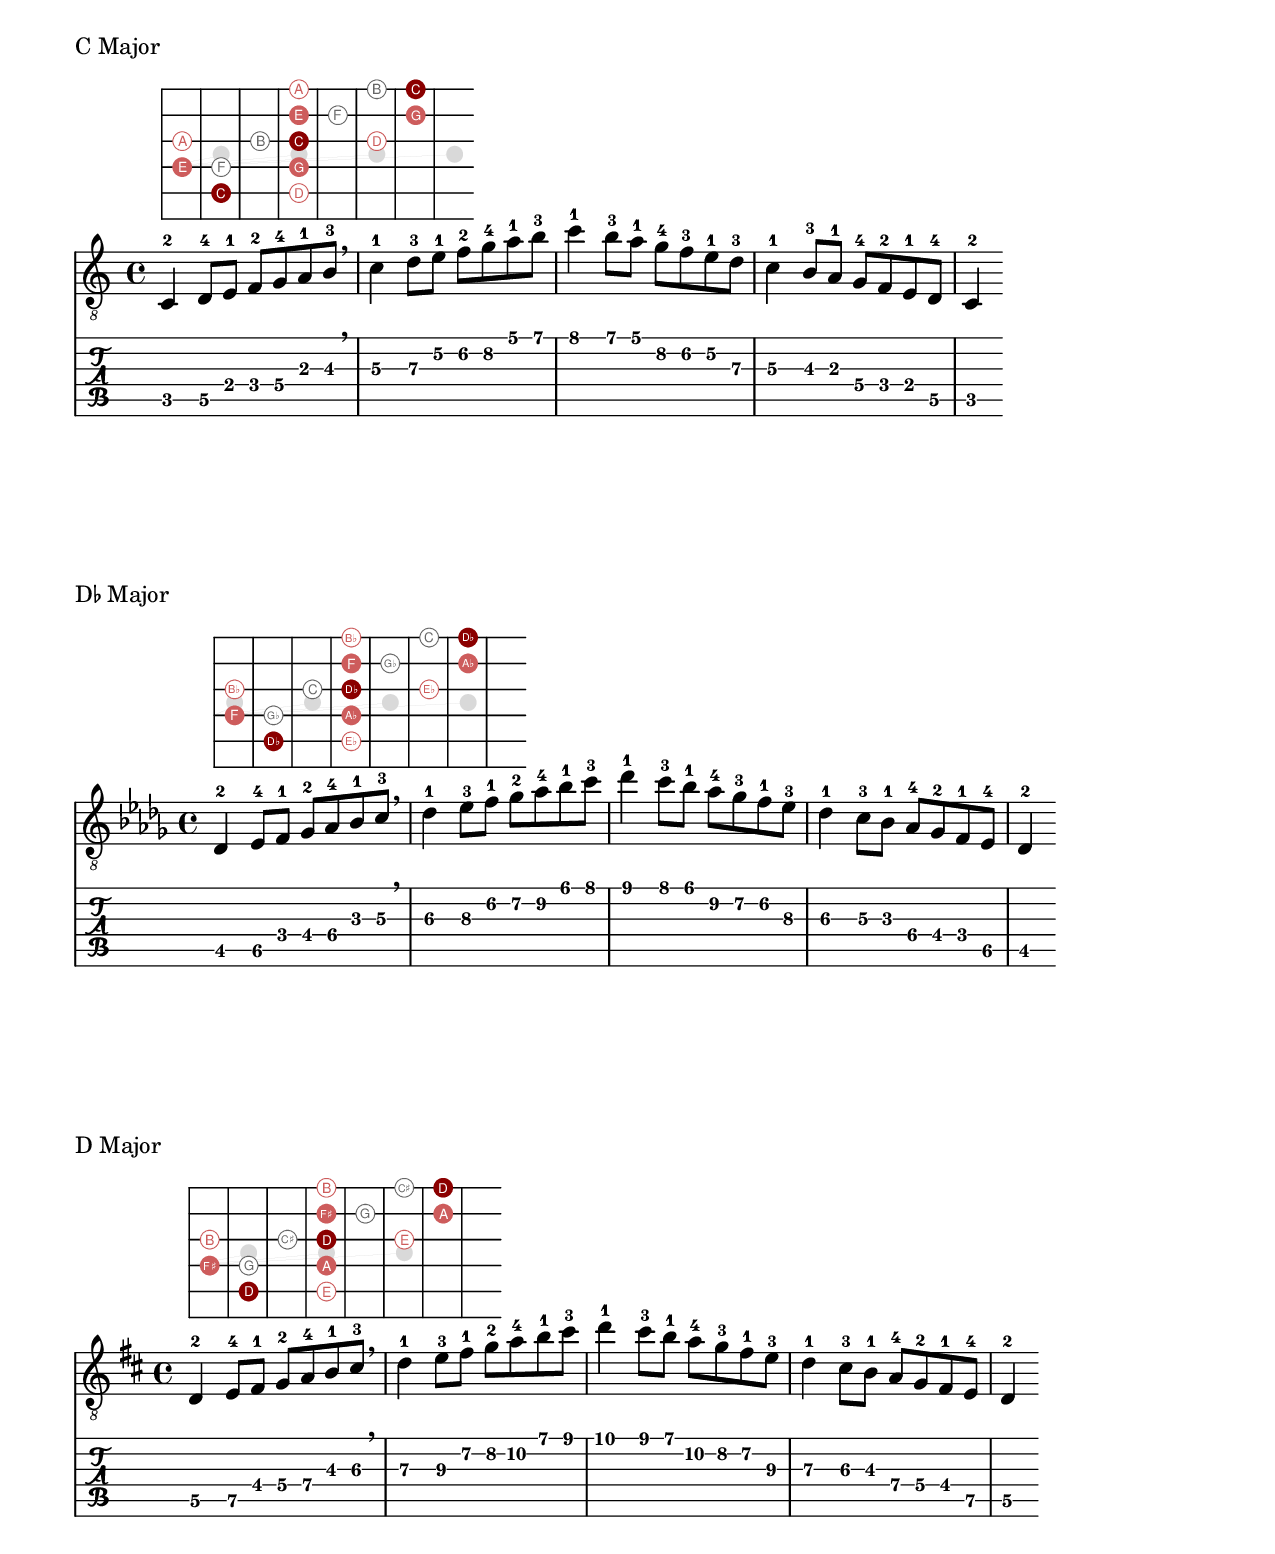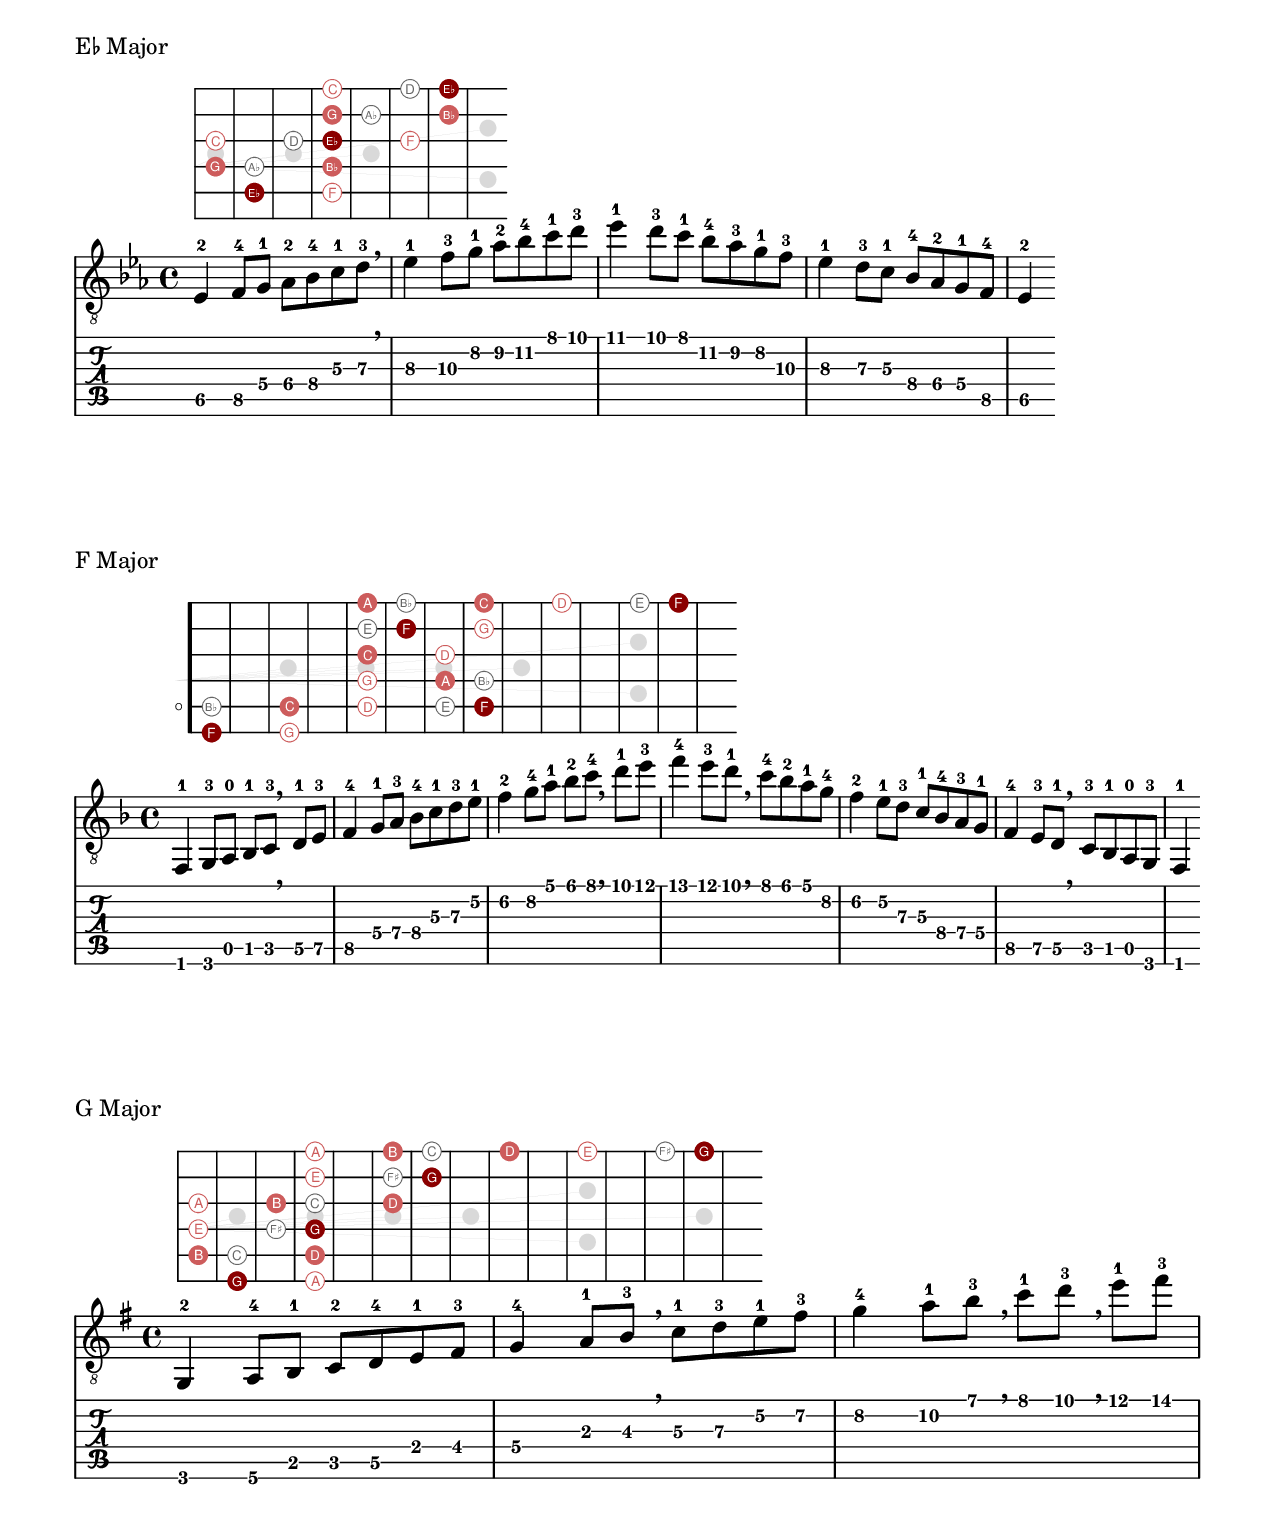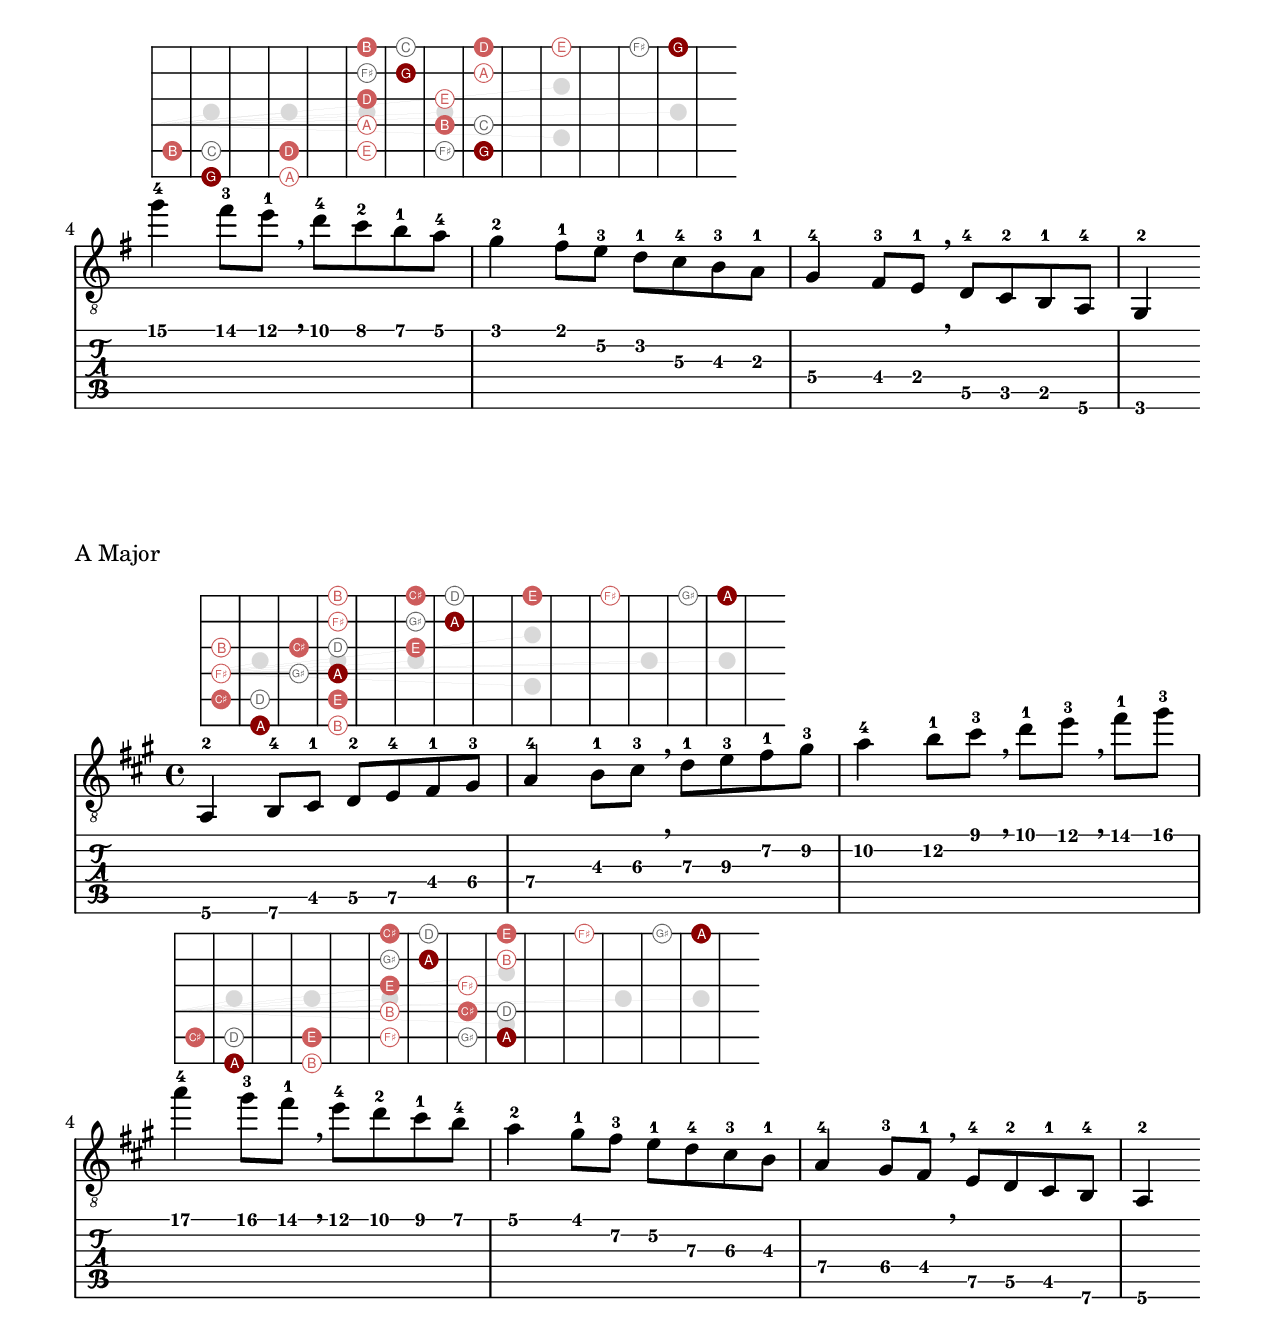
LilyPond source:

\version "2.24.0"

\include "../titling.ily"
\paper {
  #(set-paper-size "letter")
  left-margin = 0.5\in
  top-margin = 0.5\in
  right-margin = 0.5\in
  bottom-margin = 0.5\in
}

\language "english"

\markup {
  \column {
    \justify { C Major }
    \vspace #0.5
  }
}

music = \relative {
  \key c \major
  \time 4/4

  c4-2 d8-4 e-1 f-2 g-4 a-1 b-3 \breathe |
  c4-1 d8-3 e-1 f-2 g-4 a-1 b-3 |
  c4-1 b8-3 a-1 g-4 f-3 e-1 d-3 |
  c4-1 b8-3 a-1 g-4 f-2 e-1 d-4 |
  c4-2
}

fret-diagram-size = 2.5

\score {
  <<
    \new Staff {
      \clef "treble_8"
      <<
        \music
        {
          s1^\markup { \combine
            % x-coordinate = size * fret-distance * (fret-number - 0.5) + 0.16
            %              = 2.5 * 1.5 * (fret-number − 0.5) + 0.16
            \postscript #"
              5.785 1.24 0.8 0 360 arc closepath
              13.285 1.24 0.8 0 360 arc closepath
              20.785 1.24 0.8 0 360 arc closepath
              28.285 1.24 0.8 0 360 arc closepath
              0.85 setgray fill
            "
            \override #`(size . ,fret-diagram-size)
            \fret-diagram-container {
              \fret-diagram-verbose #`(
                (place-fret 5 3 "C" ,@fret-diagram-root-format)
                (place-fret 5 5 "D" ,@fret-diagram-pentatonic-format)
                (place-fret 4 2 "E" ,@fret-diagram-triad-format)
                (place-fret 4 3 "F" ,@fret-diagram-other-format)
                (place-fret 4 5 "G" ,@fret-diagram-triad-format)
                (place-fret 3 2 "A" ,@fret-diagram-pentatonic-format)
                (place-fret 3 4 "B" ,@fret-diagram-other-format)
                (place-fret 3 5 "C" ,@fret-diagram-root-format)
                (place-fret 3 7 "D" ,@fret-diagram-pentatonic-format)
                (place-fret 2 5 "E" ,@fret-diagram-triad-format)
                (place-fret 2 6 "F" ,@fret-diagram-other-format)
                (place-fret 2 8 "G" ,@fret-diagram-triad-format)
                (place-fret 1 5 "A" ,@fret-diagram-pentatonic-format)
                (place-fret 1 7 "B" ,@fret-diagram-other-format)
                (place-fret 1 8 "C" ,@fret-diagram-root-format))
            }
          }
        }
      >>
    }
    \new TabStaff {
      <<
        \music
        {
          \set TabStaff.restrainOpenStrings = ##t
          \set TabStaff.minimumFret = #2
          s1 |
          \set TabStaff.minimumFret = #5
          s1*2 |
          s4 \set TabStaff.minimumFret = #2
        }
      >>
    }
  >>
}

\markup {
  \column {
    \vspace #1
    \justify { \concat { D \hspace #0.1 \raise #0.4 \teeny \flat } Major }
    \vspace #0.5
  }
}

\score {
  <<
    \new Staff {
      \clef "treble_8"
      <<
        { \transpose c d-flat { \music } }
        {
          s1^\markup { \combine
            \postscript #"
              2.035 1.24 0.8 0 360 arc closepath
              9.535 1.24 0.8 0 360 arc closepath
              17.035 1.24 0.8 0 360 arc closepath
              24.535 1.24 0.8 0 360 arc closepath
              0.85 setgray fill
            "
            \override #`(size . ,fret-diagram-size)
            \fret-diagram-container {
              \fret-diagram-verbose #`(
                (place-fret 5 3 "D♭" ,@fret-diagram-root-format)
                (place-fret 5 5 "E♭" ,@fret-diagram-pentatonic-format)
                (place-fret 4 2 "F"  ,@fret-diagram-triad-format)
                (place-fret 4 3 "G♭" ,@fret-diagram-other-format)
                (place-fret 4 5 "A♭" ,@fret-diagram-triad-format)
                (place-fret 3 2 "B♭" ,@fret-diagram-pentatonic-format)
                (place-fret 3 4 "C"  ,@fret-diagram-other-format)
                (place-fret 3 5 "D♭" ,@fret-diagram-root-format)
                (place-fret 3 7 "E♭" ,@fret-diagram-pentatonic-format)
                (place-fret 2 5 "F"  ,@fret-diagram-triad-format)
                (place-fret 2 6 "G♭" ,@fret-diagram-other-format)
                (place-fret 2 8 "A♭" ,@fret-diagram-triad-format)
                (place-fret 1 5 "B♭" ,@fret-diagram-pentatonic-format)
                (place-fret 1 7 "C"  ,@fret-diagram-other-format)
                (place-fret 1 8 "D♭" ,@fret-diagram-root-format))
            }
          }
        }
      >>
    }
    \new TabStaff {
      <<
        { \transpose c d-flat { \music } }
        {
          \set TabStaff.restrainOpenStrings = ##t
          \set TabStaff.minimumFret = #3
          s1 |
          \set TabStaff.minimumFret = #6
          s1*2 |
          s4 \set TabStaff.minimumFret = #3
        }
      >>
    }
  >>
}

\markup {
  \column {
    \vspace #1
    \justify { D Major }
    \vspace #0.5
  }
}

\score {
  <<
    \new Staff {
      \clef "treble_8"
      <<
        { \transpose c d { \music } }
        {
          s1^\markup { \combine
            \postscript #"
              5.785 1.24 0.8 0 360 arc closepath
              13.285 1.24 0.8 0 360 arc closepath
              20.785 1.24 0.8 0 360 arc closepath
              0.85 setgray fill
            "
            \override #`(size . ,fret-diagram-size)
            \fret-diagram-container {
              \fret-diagram-verbose #`(
                (place-fret 5 3 "D"  ,@fret-diagram-root-format)
                (place-fret 5 5 "E"  ,@fret-diagram-pentatonic-format)
                (place-fret 4 2 "F♯" ,@fret-diagram-triad-format)
                (place-fret 4 3 "G"  ,@fret-diagram-other-format)
                (place-fret 4 5 "A"  ,@fret-diagram-triad-format)
                (place-fret 3 2 "B"  ,@fret-diagram-pentatonic-format)
                (place-fret 3 4 "C♯" ,@fret-diagram-other-format)
                (place-fret 3 5 "D"  ,@fret-diagram-root-format)
                (place-fret 3 7 "E"  ,@fret-diagram-pentatonic-format)
                (place-fret 2 5 "F♯" ,@fret-diagram-triad-format)
                (place-fret 2 6 "G"  ,@fret-diagram-other-format)
                (place-fret 2 8 "A"  ,@fret-diagram-triad-format)
                (place-fret 1 5 "B"  ,@fret-diagram-pentatonic-format)
                (place-fret 1 7 "C♯" ,@fret-diagram-other-format)
                (place-fret 1 8 "D"  ,@fret-diagram-root-format))
            }
          }
        }
      >>
    }
    \new TabStaff {
      <<
        { \transpose c d { \music } }
        {
          \set TabStaff.restrainOpenStrings = ##t
          \set TabStaff.minimumFret = #4
          s1 |
          \set TabStaff.minimumFret = #7
          s1*2 |
          s4 \set TabStaff.minimumFret = #4
        }
      >>
    }
  >>
}

\pageBreak

\markup {
  \column {
    \vspace #1
    \justify { \concat { E \hspace #0.1 \raise #0.4 \teeny \flat } Major }
    \vspace #0.5
  }
}

\score {
  <<
    \new Staff {
      \clef "treble_8"
      <<
        { \transpose c e-flat { \music } }
        {
          s1^\markup { \combine
            \postscript #"
              2.035 1.24 0.8 0 360 arc closepath
              9.535 1.24 0.8 0 360 arc closepath
              17.035 1.24 0.8 0 360 arc closepath
              28.285 3.72 0.8 0 360 arc closepath
              28.285 -1.24 0.8 0 360 arc closepath
              0.85 setgray fill
            "
            \override #`(size . ,fret-diagram-size)
            \fret-diagram-container {
              \fret-diagram-verbose #`(
                (place-fret 5 3 "E♭" ,@fret-diagram-root-format)
                (place-fret 5 5 "F"  ,@fret-diagram-pentatonic-format)
                (place-fret 4 2 "G"  ,@fret-diagram-triad-format)
                (place-fret 4 3 "A♭" ,@fret-diagram-other-format)
                (place-fret 4 5 "B♭" ,@fret-diagram-triad-format)
                (place-fret 3 2 "C"  ,@fret-diagram-pentatonic-format)
                (place-fret 3 4 "D"  ,@fret-diagram-other-format)
                (place-fret 3 5 "E♭" ,@fret-diagram-root-format)
                (place-fret 3 7 "F"  ,@fret-diagram-pentatonic-format)
                (place-fret 2 5 "G"  ,@fret-diagram-triad-format)
                (place-fret 2 6 "A♭" ,@fret-diagram-other-format)
                (place-fret 2 8 "B♭" ,@fret-diagram-triad-format)
                (place-fret 1 5 "C"  ,@fret-diagram-pentatonic-format)
                (place-fret 1 7 "D"  ,@fret-diagram-other-format)
                (place-fret 1 8 "E♭" ,@fret-diagram-root-format))
            }
          }
        }
      >>
    }
    \new TabStaff {
      <<
        { \transpose c e-flat { \music } }
        {
          \set TabStaff.restrainOpenStrings = ##t
          \set TabStaff.minimumFret = #5
          s1 |
          \set TabStaff.minimumFret = #8
          s1*2 |
          s4 \set TabStaff.minimumFret = #5
        }
      >>
    }
  >>
}

\markup {
  \column {
    \vspace #1
    \justify { F Major }
    \vspace #0.5
  }
}

music = \relative {
  \key f \major
  \time 4/4

  f,4-1 g8-3 a-0 b-flat-1 c-3 \breathe d-1 e-3 |
  f4-4 g8-1 a-3 b-flat-4 c-1 d-3 e-1 |
  f4-2 g8-4 a-1 b-flat-2 c-4 \breathe d-1 e-3 |
  f4-4 e8-3 d-1 \breathe c-4 b-flat-2 a-1 g-4 |
  f4-2 e8-1 d-3 c-1 b-flat-4 a-3 g-1 |
  f4-4 e8-3 d-1 \breathe c-3 b-flat-1 a-0 g-3 |
  f4-1
}

\score {
  <<
    \new Staff {
      \clef "treble_8"
      <<
        { \music }
        {
          s1^\markup { \combine
            % x-coordinate = size * fret-distance * (fret-number - 0.5) + 0.16
            %              = 2.5 * 1.5 * (fret-number − 0.5) + 1.5
            \postscript #"
              10.875 1.24 0.8 0 360 arc closepath
              18.375 1.24 0.8 0 360 arc closepath
              25.875 1.24 0.8 0 360 arc closepath
              33.375 1.24 0.8 0 360 arc closepath
              44.625 3.72 0.8 0 360 arc closepath
              44.625 -1.24 0.8 0 360 arc closepath
              0.85 setgray fill
            "
            \override #`(size . ,fret-diagram-size)
            \fret-diagram-container {
              \fret-diagram-verbose #`(
                (place-fret 6  1 "F"  ,@fret-diagram-root-format)
                (place-fret 6  3 "G"  ,@fret-diagram-pentatonic-format)
                (open       5    "A"  ,@fret-diagram-triad-format)
                (place-fret 5  1 "B♭" ,@fret-diagram-other-format)
                (place-fret 5  3 "C"  ,@fret-diagram-triad-format)
                (place-fret 5  5 "D"  ,@fret-diagram-pentatonic-format)
                (place-fret 5  7 "E"  ,@fret-diagram-other-format)
                (place-fret 5  8 "F"  ,@fret-diagram-root-format)
                (place-fret 4  5 "G"  ,@fret-diagram-pentatonic-format)
                (place-fret 4  7 "A"  ,@fret-diagram-triad-format)
                (place-fret 4  8 "B♭" ,@fret-diagram-other-format)
                (place-fret 3  5 "C"  ,@fret-diagram-triad-format)
                (place-fret 3  7 "D"  ,@fret-diagram-pentatonic-format)
                (place-fret 2  5 "E"  ,@fret-diagram-other-format)
                (place-fret 2  6 "F"  ,@fret-diagram-root-format)
                (place-fret 2  8 "G"  ,@fret-diagram-pentatonic-format)
                (place-fret 1  5 "A"  ,@fret-diagram-triad-format)
                (place-fret 1  6 "B♭" ,@fret-diagram-other-format)
                (place-fret 1  8 "C"  ,@fret-diagram-triad-format)
                (place-fret 1 10 "D"  ,@fret-diagram-pentatonic-format)
                (place-fret 1 12 "E"  ,@fret-diagram-other-format)
                (place-fret 1 13 "F"  ,@fret-diagram-root-format))
            }
          }
        }
      >>
    }
    \new TabStaff {
      <<
        { \music }
        {
          s2. \set TabStaff.minimumFret = #5 \set TabStaff.restrainOpenStrings = ##t s4 |
          s1*4 |
          s2 \unset TabStaff.minimumFret \set TabStaff.restrainOpenStrings = ##f s2 |
        }
      >>
    }
  >>
}

music = \relative {
  \key g \major
  \time 4/4

  g,4-2 a8-4 b-1 c-2 d-4 e-1 f-sharp-3 |
  g4-4 a8-1 b-3 \breathe c-1 d-3 e-1 f-sharp-3 |
  g4-4 a8-1 b-3 \breathe c-1 d-3 \breathe e-1 f-sharp-3 |
  g4-4 f-sharp8-3 e-1 \breathe d-4 c-2 b-1 a-4 |
  g4-2 f-sharp8-1 e-3 d-1 c-4 b-3 a-1 |
  g4-4 f-sharp8-3 e-1 \breathe d-4 c-2 b-1 a-4 |
  g4-2
}

\markup {
  \column {
    \vspace #1
    \justify { G Major }
    \vspace #0.5
  }
}

\score {
  <<
    \new Staff {
      \clef "treble_8"
      <<
        { \music }
        {
          s1^\markup { \combine
            % x-coordinate = size * fret-distance * (fret-number - 0.5) + 0.16
            %              = 2.5 * 1.5 * (fret-number − 0.5) + 0.16
            \postscript #"
              5.785 1.24 0.8 0 360 arc closepath
              13.285 1.24 0.8 0 360 arc closepath
              20.785 1.24 0.8 0 360 arc closepath
              28.285 1.24 0.8 0 360 arc closepath
              39.535 3.72 0.8 0 360 arc closepath
              39.535 -1.24 0.8 0 360 arc closepath
              50.785 1.24 0.8 0 360 arc closepath
              0.85 setgray fill
            "
            \override #`(size . ,fret-diagram-size)
            \fret-diagram-container {
              \fret-diagram-verbose #`(
                (place-fret 6  3 "G"  ,@fret-diagram-root-format)
                (place-fret 6  5 "A"  ,@fret-diagram-pentatonic-format)
                (place-fret 5  2 "B"  ,@fret-diagram-triad-format)
                (place-fret 5  3 "C"  ,@fret-diagram-other-format)
                (place-fret 5  5 "D"  ,@fret-diagram-triad-format)
                (place-fret 4  2 "E"  ,@fret-diagram-pentatonic-format)
                (place-fret 4  4 "F♯" ,@fret-diagram-other-format)
                (place-fret 4  5 "G"  ,@fret-diagram-root-format)
                (place-fret 3  2 "A"  ,@fret-diagram-pentatonic-format)
                (place-fret 3  4 "B"  ,@fret-diagram-triad-format)
                (place-fret 3  5 "C"  ,@fret-diagram-other-format)
                (place-fret 3  7 "D"  ,@fret-diagram-triad-format)
                (place-fret 2  5 "E"  ,@fret-diagram-pentatonic-format)
                (place-fret 2  7 "F♯" ,@fret-diagram-other-format)
                (place-fret 2  8 "G"  ,@fret-diagram-root-format)
                (place-fret 1  5 "A"  ,@fret-diagram-pentatonic-format)
                (place-fret 1  7 "B"  ,@fret-diagram-triad-format)
                (place-fret 1  8 "C"  ,@fret-diagram-other-format)
                (place-fret 1 10 "D"  ,@fret-diagram-triad-format)
                (place-fret 1 12 "E"  ,@fret-diagram-pentatonic-format)
                (place-fret 1 14 "F♯" ,@fret-diagram-other-format)
                (place-fret 1 15 "G"  ,@fret-diagram-root-format))
            }
          } |
          s1*2 |
          s1^\markup { \combine
            \postscript #"
              5.785 1.24 0.8 0 360 arc closepath
              13.285 1.24 0.8 0 360 arc closepath
              20.785 1.24 0.8 0 360 arc closepath
              28.285 1.24 0.8 0 360 arc closepath
              39.535 3.72 0.8 0 360 arc closepath
              39.535 -1.24 0.8 0 360 arc closepath
              50.785 1.24 0.8 0 360 arc closepath
              0.85 setgray fill
            "
            \override #`(size . ,fret-diagram-size)
            \fret-diagram-container {
              \fret-diagram-verbose #`(
                (place-fret 6  3 "G"  ,@fret-diagram-root-format)
                (place-fret 6  5 "A"  ,@fret-diagram-pentatonic-format)
                (place-fret 5  2 "B"  ,@fret-diagram-triad-format)
                (place-fret 5  3 "C"  ,@fret-diagram-other-format)
                (place-fret 5  5 "D"  ,@fret-diagram-triad-format)
                (place-fret 5  7 "E"  ,@fret-diagram-pentatonic-format)
                (place-fret 5  9 "F♯" ,@fret-diagram-other-format)
                (place-fret 5 10 "G"  ,@fret-diagram-root-format)
                (place-fret 4  7 "A"  ,@fret-diagram-pentatonic-format)
                (place-fret 4  9 "B"  ,@fret-diagram-triad-format)
                (place-fret 4 10 "C"  ,@fret-diagram-other-format)
                (place-fret 3  7 "D"  ,@fret-diagram-triad-format)
                (place-fret 3  9 "E"  ,@fret-diagram-pentatonic-format)
                (place-fret 2  7 "F♯" ,@fret-diagram-other-format)
                (place-fret 2  8 "G"  ,@fret-diagram-root-format)
                (place-fret 2 10 "A"  ,@fret-diagram-pentatonic-format)
                (place-fret 1  7 "B"  ,@fret-diagram-triad-format)
                (place-fret 1  8 "C"  ,@fret-diagram-other-format)
                (place-fret 1 10 "D"  ,@fret-diagram-triad-format)
                (place-fret 1 12 "E"  ,@fret-diagram-pentatonic-format)
                (place-fret 1 14 "F♯" ,@fret-diagram-other-format)
                (place-fret 1 15 "G"  ,@fret-diagram-root-format))
            }
          } |
        }
      >>
    }
    \new TabStaff {
      <<
        { \music }
        {
          \set TabStaff.restrainOpenStrings = ##t
          \set TabStaff.minimumFret = #2
          s1 |
          s2 \set TabStaff.minimumFret = #5 s |
          \set TabStaff.minimumFret = #7
          s1 |
          s2 \set TabStaff.minimumFret = #2 s |
        }
      >>
    }
  >>
}

\markup {
  \column {
    \vspace #1
    \justify { A Major }
    \vspace #0.5
  }
}

\score {
  <<
    \new Staff {
      \clef "treble_8"
      <<
        { \transpose g a { \music } }
        {
          s1^\markup { \combine
            \postscript #"
              5.785 1.24 0.8 0 360 arc closepath
              13.285 1.24 0.8 0 360 arc closepath
              20.785 1.24 0.8 0 360 arc closepath
              32.035 3.72 0.8 0 360 arc closepath
              32.035 -1.24 0.8 0 360 arc closepath
              43.285 1.24 0.8 0 360 arc closepath
              50.785 1.24 0.8 0 360 arc closepath
              0.85 setgray fill
            "
            \override #`(size . ,fret-diagram-size)
            \fret-diagram-container {
              \fret-diagram-verbose #`(
                (place-fret 6  5 "A"  ,@fret-diagram-root-format)
                (place-fret 6  7 "B"  ,@fret-diagram-pentatonic-format)
                (place-fret 5  4 "C♯" ,@fret-diagram-triad-format)
                (place-fret 5  5 "D"  ,@fret-diagram-other-format)
                (place-fret 5  7 "E"  ,@fret-diagram-triad-format)
                (place-fret 4  4 "F♯" ,@fret-diagram-pentatonic-format)
                (place-fret 4  6 "G♯" ,@fret-diagram-other-format)
                (place-fret 4  7 "A"  ,@fret-diagram-root-format)
                (place-fret 3  4 "B"  ,@fret-diagram-pentatonic-format)
                (place-fret 3  6 "C♯" ,@fret-diagram-triad-format)
                (place-fret 3  7 "D"  ,@fret-diagram-other-format)
                (place-fret 3  9 "E"  ,@fret-diagram-triad-format)
                (place-fret 2  7 "F♯" ,@fret-diagram-pentatonic-format)
                (place-fret 2  9 "G♯" ,@fret-diagram-other-format)
                (place-fret 2 10 "A"  ,@fret-diagram-root-format)
                (place-fret 1  7 "B"  ,@fret-diagram-pentatonic-format)
                (place-fret 1  9 "C♯" ,@fret-diagram-triad-format)
                (place-fret 1 10 "D"  ,@fret-diagram-other-format)
                (place-fret 1 12 "E"  ,@fret-diagram-triad-format)
                (place-fret 1 14 "F♯" ,@fret-diagram-pentatonic-format)
                (place-fret 1 16 "G♯" ,@fret-diagram-other-format)
                (place-fret 1 17 "A"  ,@fret-diagram-root-format))
            }
          } |
          s1*2 |
          s1^\markup { \combine
            \postscript #"
              5.785 1.24 0.8 0 360 arc closepath
              13.285 1.24 0.8 0 360 arc closepath
              20.785 1.24 0.8 0 360 arc closepath
              32.035 3.72 0.8 0 360 arc closepath
              32.035 -1.24 0.8 0 360 arc closepath
              43.285 1.24 0.8 0 360 arc closepath
              50.785 1.24 0.8 0 360 arc closepath
              0.85 setgray fill
            "
            \override #`(size . ,fret-diagram-size)
            \fret-diagram-container {
              \fret-diagram-verbose #`(
                (place-fret 6  5 "A"  ,@fret-diagram-root-format)
                (place-fret 6  7 "B"  ,@fret-diagram-pentatonic-format)
                (place-fret 5  4 "C♯" ,@fret-diagram-triad-format)
                (place-fret 5  5 "D"  ,@fret-diagram-other-format)
                (place-fret 5  7 "E"  ,@fret-diagram-triad-format)
                (place-fret 5  9 "F♯" ,@fret-diagram-pentatonic-format)
                (place-fret 5 11 "G♯" ,@fret-diagram-other-format)
                (place-fret 5 12 "A"  ,@fret-diagram-root-format)
                (place-fret 4  9 "B"  ,@fret-diagram-pentatonic-format)
                (place-fret 4 11 "C♯" ,@fret-diagram-triad-format)
                (place-fret 4 12 "D"  ,@fret-diagram-other-format)
                (place-fret 3  9 "E"  ,@fret-diagram-triad-format)
                (place-fret 3 11 "F♯" ,@fret-diagram-pentatonic-format)
                (place-fret 2  9 "G♯" ,@fret-diagram-other-format)
                (place-fret 2 10 "A"  ,@fret-diagram-root-format)
                (place-fret 2 12 "B"  ,@fret-diagram-pentatonic-format)
                (place-fret 1  9 "C♯" ,@fret-diagram-triad-format)
                (place-fret 1 10 "D"  ,@fret-diagram-other-format)
                (place-fret 1 12 "E"  ,@fret-diagram-triad-format)
                (place-fret 1 14 "F♯" ,@fret-diagram-pentatonic-format)
                (place-fret 1 16 "G♯" ,@fret-diagram-other-format)
                (place-fret 1 17 "A"  ,@fret-diagram-root-format))
            }
          } |
        }
      >>
    }
    \new TabStaff {
      <<
        { \transpose g a { \music } }
        {
          \set TabStaff.restrainOpenStrings = ##t
          \set TabStaff.minimumFret = #4
          s1 |
          s2 \set TabStaff.minimumFret = #7 s |
          \set TabStaff.minimumFret = #9
          s1 |
          s2 \set TabStaff.minimumFret = #4 s |
        }
      >>
    }
  >>
}
